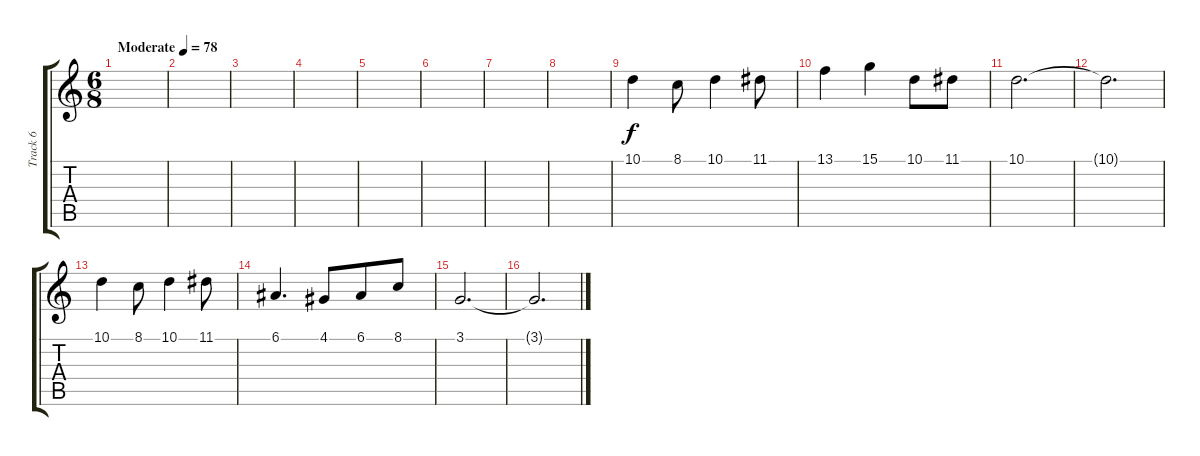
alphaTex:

\track ("Track 6" "Track 6") {instrument electricgrandpiano}
\staff {score tabs}
\tuning (E4 B3 G3 D3 A2 E2) {hide}
\ts (6 8)
\tempo (78 "Moderate")
\clef g2
\ks c
|
|
|
|
|
|
|
|
10.1.4 8.1.8 10.1.4 11.1.8 |
13.1.4 15.1.4 10.1.8 11.1.8 |
10.1.2{d} |
10.1{t}.2{d} |
10.1.4 8.1.8 10.1.4 11.1.8 |
6.1.4{d} 4.1.8 6.1.8 8.1.8 |
3.1.2{d} |
3.1{t}.2{d}
